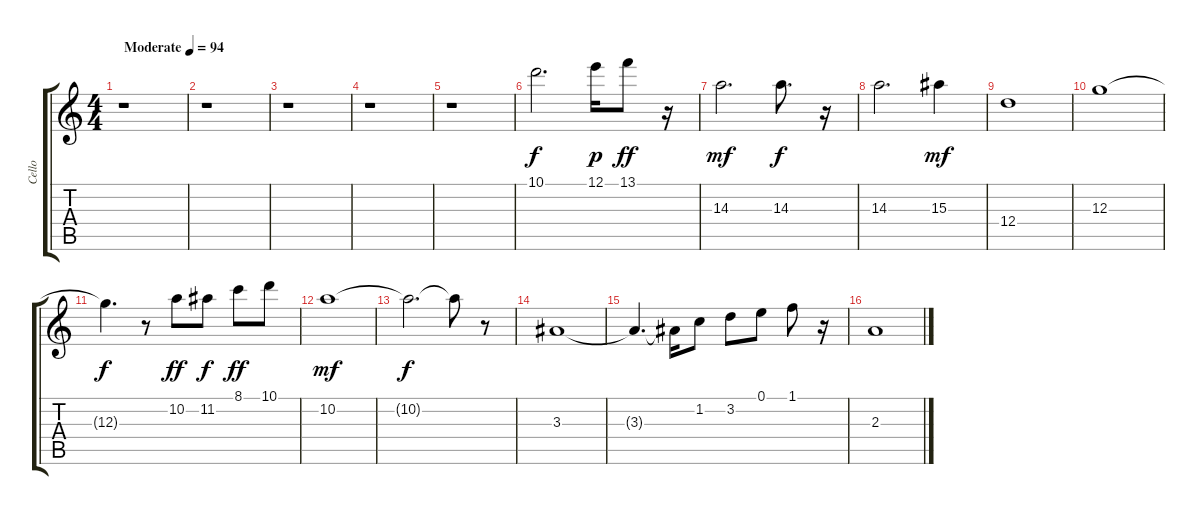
\track ("Cello                   " "Cello     ") {instrument fretlessbass}
\staff {score tabs}
\tuning (E4 B3 G3 D3 A2 E2) {hide}
\ts (4 4)
\tempo (94 "Moderate")
\clef g2
\ks c
r.1{dy f instrument fretlessbass} |
r.1 |
r.1 |
r.1 |
r.1 |
10.1.2{d volume 12 instrument cello} 12.1.16{dy p} 13.1.8{dy ff} r.16 |
14.3.2{d dy mf} 14.3.8{d dy f} r.16 |
14.3.2{d} 15.3.4{dy mf} |
12.4.1 |
12.3.1 |
12.3{t}.4{d dy f} r.8 10.2.8{dy ff} 11.2.8{dy f} 8.1.8{dy ff} 10.1.8 |
10.2.1{dy mf} |
10.2{t}.2{d dy f} 10.2{t}.8 r.8 |
3.3.1{instrument cello} |
3.3{t}.4{d} 3.3{t}.16 1.2.8 3.2.8 0.1.8 1.1.8 r.16 |
2.3.1
